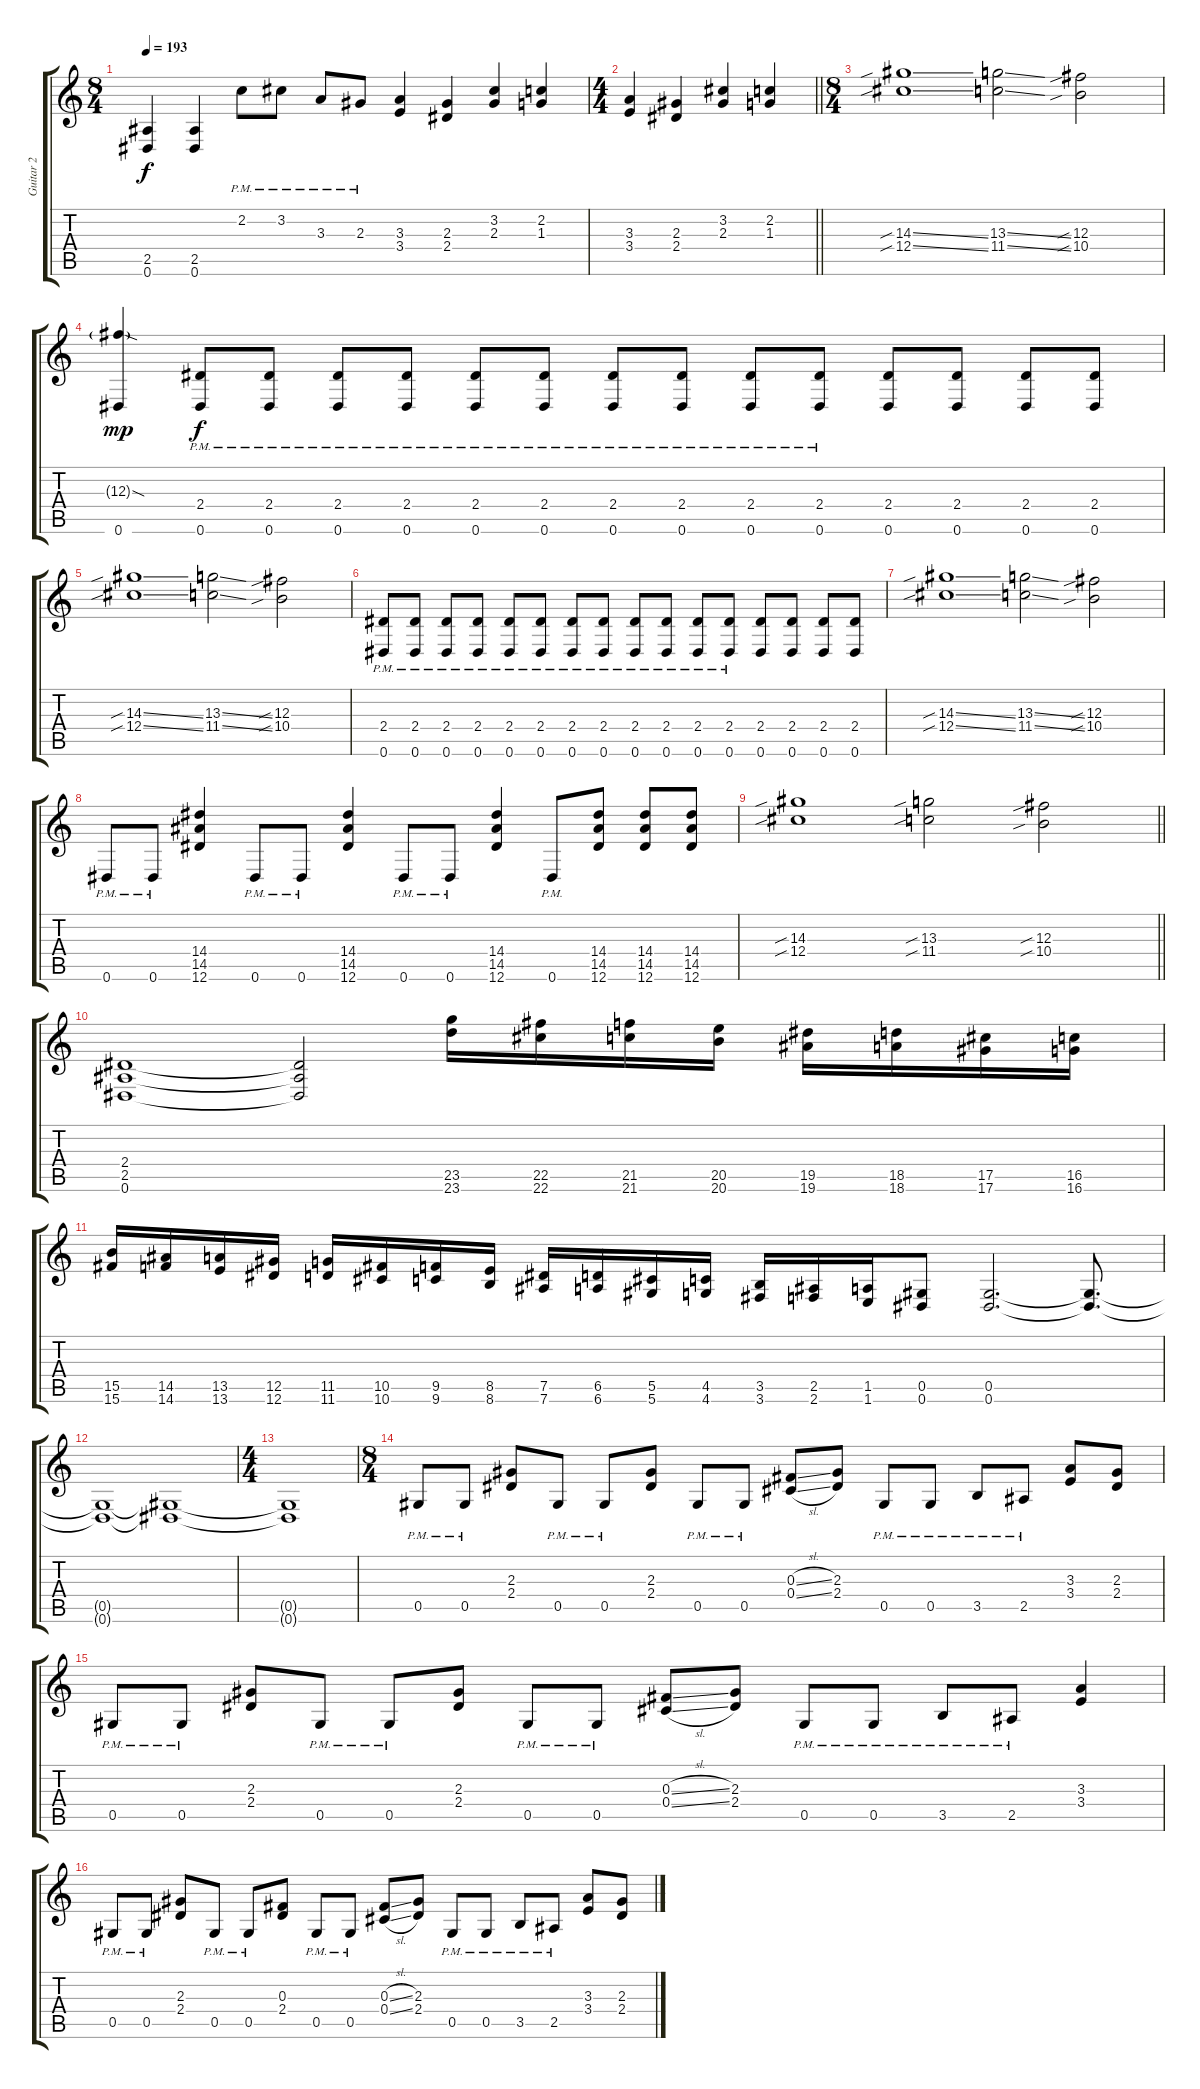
\track ("Guitar 2" "Guitar 2") {instrument overdrivenguitar}
\staff {score tabs}
\tuning (Eb4 Bb3 Gb3 Db3 Ab2 Eb2) {hide}
\ts (8 4)
\tempo 193
\clef g2
\ks c
(2.5 0.6).4{dy f} (2.5 0.6).4 2.2{pm}.8 3.2{pm}.8 3.3{pm}.8 2.3{pm}.8 (3.3 3.4).4 (2.3 2.4).4 (3.2 2.3).4 (2.2 1.3).4 |
\ts (4 4)
\barLineRight lightlight
(3.3 3.4).4 (2.3 2.4).4 (3.2 2.3).4 (2.2 1.3).4 |
\ts (8 4)
\section ("" "")
(14.3{sib ss} 12.4{sib ss}).1 (13.3{ss} 11.4{ss}).2 (12.3{sib} 10.4{sib}).2 |
(12.3{sod g} 0.6).4{dy mp} (2.4{pm} 0.6{pm}).8{dy f} (2.4{pm} 0.6{pm}).8 (2.4{pm} 0.6{pm}).8 (2.4{pm} 0.6{pm}).8 (2.4{pm} 0.6{pm}).8 (2.4{pm} 0.6{pm}).8 (2.4{pm} 0.6{pm}).8 (2.4{pm} 0.6{pm}).8 (2.4{pm} 0.6{pm}).8 (2.4{pm} 0.6{pm}).8 (2.4 0.6).8 (2.4 0.6).8 (2.4 0.6).8 (2.4 0.6).8 |
(14.3{sib ss} 12.4{sib ss}).1 (13.3{ss} 11.4{ss}).2 (12.3{sib} 10.4{sib}).2 |
(2.4{pm} 0.6{pm}).8 (2.4{pm} 0.6{pm}).8 (2.4{pm} 0.6{pm}).8 (2.4{pm} 0.6{pm}).8 (2.4{pm} 0.6{pm}).8 (2.4{pm} 0.6{pm}).8 (2.4{pm} 0.6{pm}).8 (2.4{pm} 0.6{pm}).8 (2.4{pm} 0.6{pm}).8 (2.4{pm} 0.6{pm}).8 (2.4{pm} 0.6{pm}).8 (2.4{pm} 0.6{pm}).8 (2.4 0.6).8 (2.4 0.6).8 (2.4 0.6).8 (2.4 0.6).8 |
(14.3{sib ss} 12.4{sib ss}).1 (13.3{ss} 11.4{ss}).2 (12.3{sib} 10.4{sib}).2 |
0.6{pm}.8 0.6{pm}.8 (14.4 14.5 12.6).4 0.6{pm}.8 0.6{pm}.8 (14.4 14.5 12.6).4 0.6{pm}.8 0.6{pm}.8 (14.4 14.5 12.6).4 0.6{pm}.8 (14.4 14.5 12.6).8 (14.4 14.5 12.6).8 (14.4 14.5 12.6).8 |
\barLineRight lightlight
(14.3{sib} 12.4{sib}).1 (13.3{sib} 11.4{sib}).2 (12.3{sib} 10.4{sib}).2 |
(2.4 2.5 0.6).1 (2.4{t} 2.5{t} 0.6{t}).2 (23.5 23.6).16 (22.5 22.6).16 (21.5 21.6).16 (20.5 20.6).16 (19.5 19.6).16 (18.5 18.6).16 (17.5 17.6).16 (16.5 16.6).16 |
(15.5 15.6).16 (14.5 14.6).16 (13.5 13.6).16 (12.5 12.6).16 (11.5 11.6).16 (10.5 10.6).16 (9.5 9.6).16 (8.5 8.6).16 (7.5 7.6).16 (6.5 6.6).16 (5.5 5.6).16 (4.5 4.6).16 (3.5 3.6).16 (2.5 2.6).16 (1.5 1.6).16 (0.5 0.6).8 (0.5 0.6).2{d} (0.5{t} 0.6{t}).8{d} |
(0.5{t} 0.6{t}).1 (0.5{t} 0.6{t}).1 |
\ts (4 4)
(0.5{t} 0.6{t}).1 |
\ts (8 4)
0.5{pm}.8{balance 3} 0.5{pm}.8 (2.3 2.4).8 0.5{pm}.8 0.5{pm}.8 (2.3 2.4).8 0.5{pm}.8 0.5{pm}.8 (0.3{sl} 0.4{sl}).8 (2.3 2.4).8 0.5{pm}.8 0.5{pm}.8 3.5{pm}.8 2.5{pm}.8 (3.3 3.4).8 (2.3 2.4).8 |
0.5{pm}.8 0.5{pm}.8 (2.3 2.4).8 0.5{pm}.8 0.5{pm}.8 (2.3 2.4).8 0.5{pm}.8 0.5{pm}.8 (0.3{sl} 0.4{sl}).8 (2.3 2.4).8 0.5{pm}.8 0.5{pm}.8 3.5{pm}.8 2.5{pm}.8 (3.3 3.4).4 |
0.5{pm}.8 0.5{pm}.8 (2.3 2.4).8 0.5{pm}.8 0.5{pm}.8 (0.3 2.4).8 0.5{pm}.8 0.5{pm}.8 (0.3{sl} 0.4{sl}).8 (2.3 2.4).8 0.5{pm}.8 0.5{pm}.8 3.5{pm}.8 2.5{pm}.8 (3.3 3.4).8 (2.3 2.4).8
